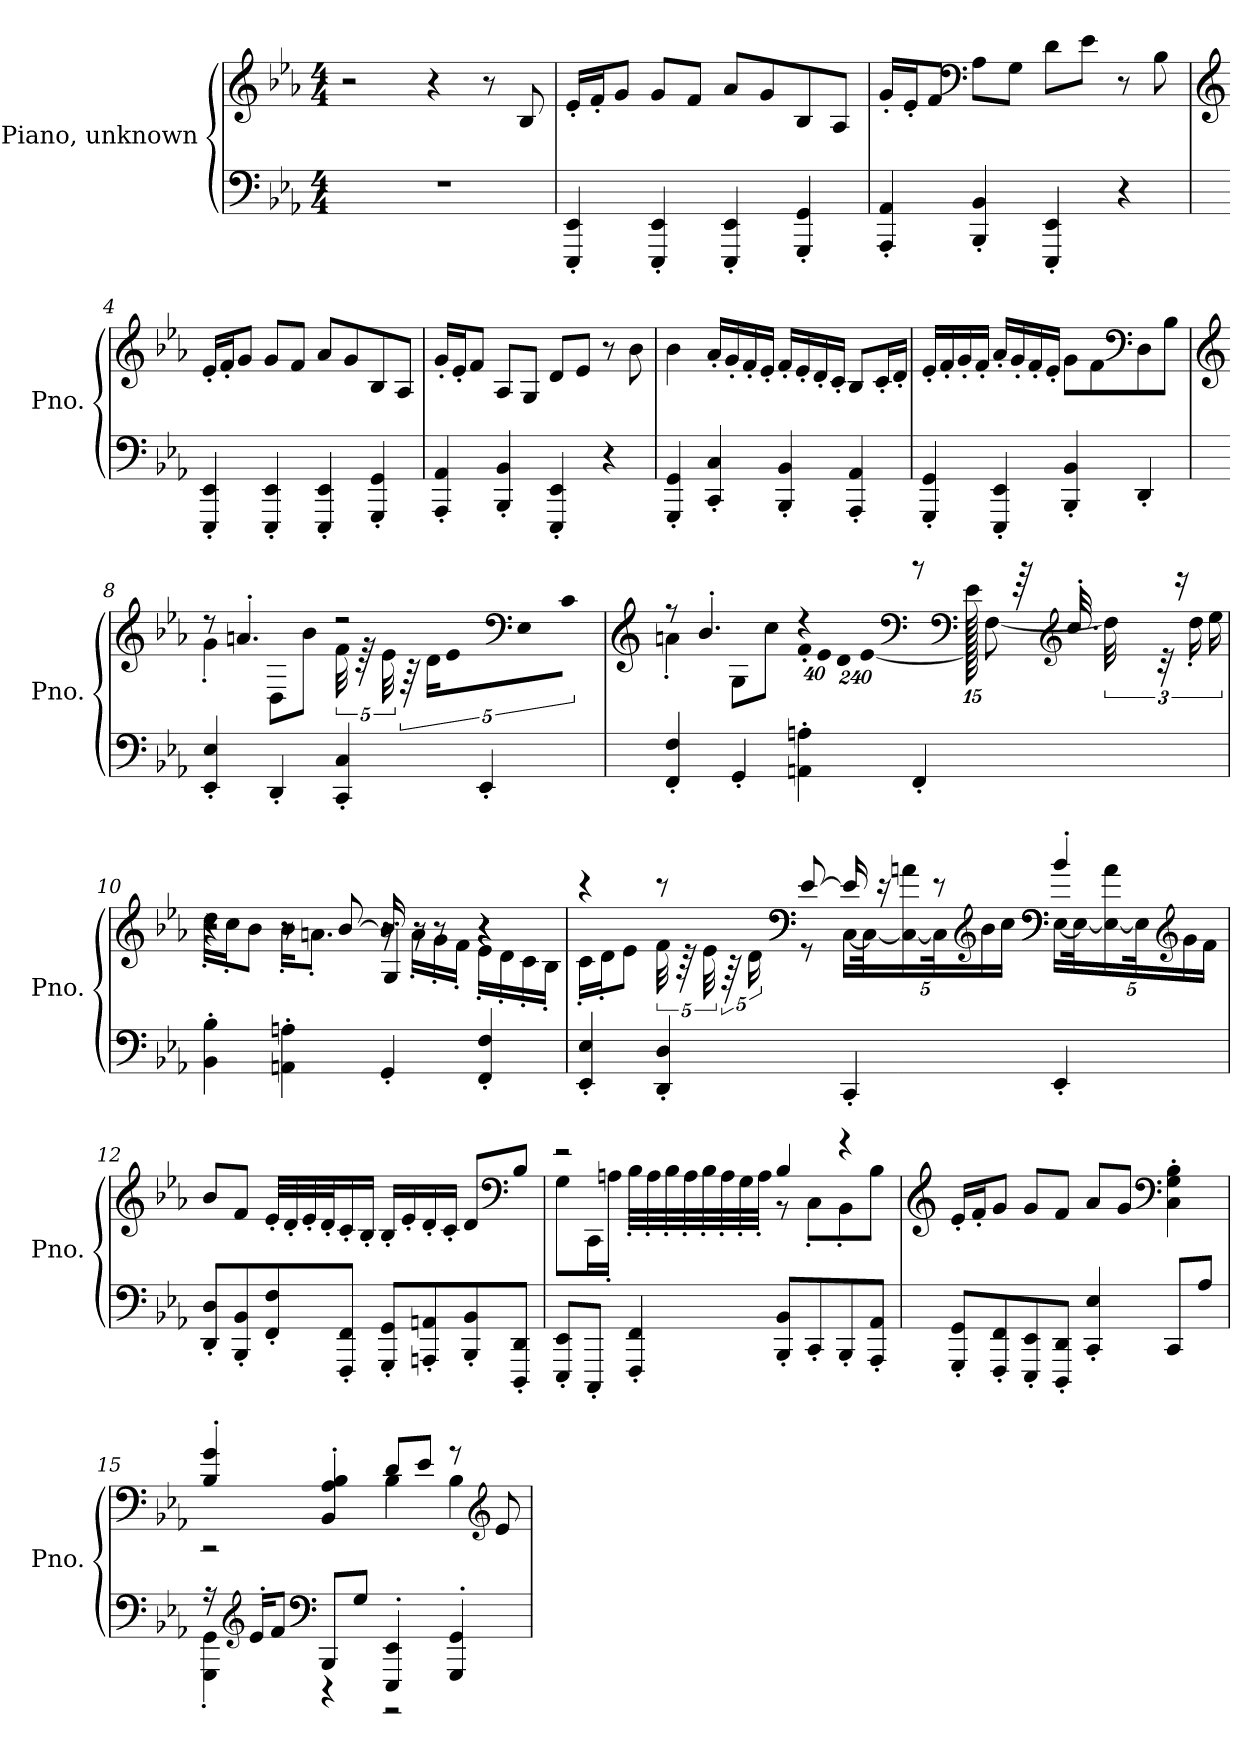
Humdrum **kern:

**kern	**kern
*part1	*part1
*staff2	*staff1
*I"Piano, unknown	*
*I'Pno.	*
*clefF4	*clefG2
*k[b-e-a-]	*k[b-e-a-]
*M4/4	*M4/4
*MM120	*MM120
=1	=1
1r	2r
.	4r
.	8r
.	8B-/
=2	=2
4EEE-/' 4EE-/'	16e-'/LL
.	16f'/J
.	8g/J
4EEE-/' 4EE-/'	8g/L
.	8f/J
4EEE-/' 4EE-/'	8a-/L
.	8g/
4GGG/' 4GG/'	8B-/
.	8A-/J
=3	=3
4AAA-/' 4AA-/'	16g'/LL
.	16e-'/J
.	8f/J
*	*clefF4
4BBB-/' 4BB-/'	8A-\L
.	8G\J
4EEE-/' 4EE-/'	8d\L
.	8e-\J
4r	8r
.	8B-\
=4	=4
*	*clefG2
4EEE-/' 4EE-/'	16e-'/LL
.	16f'/J
.	8g/J
4EEE-/' 4EE-/'	8g/L
.	8f/J
4EEE-/' 4EE-/'	8a-/L
.	8g/
4GGG/' 4GG/'	8B-/
.	8A-/J
!!LO:LB:g=z
=5	=5
4AAA-/' 4AA-/'	16g'/LL
.	16e-'/J
.	8f/J
4BBB-/' 4BB-/'	8A-/L
.	8G/J
4EEE-/' 4EE-/'	8d/L
.	8e-/J
4r	8r
.	8b-\
=6	=6
4GGG/' 4GG/'	4b-\
4CC/' 4C/'	16a-'/LL
.	16g'/
.	16f'/
.	16e-'/JJ
4BBB-/' 4BB-/'	16f'/LL
.	16e-'/
.	16d'/
.	16c'/JJ
4AAA-/' 4AA-/'	8B-/L
.	16c'/L
.	16d'/JJ
=7	=7
4GGG/' 4GG/'	16e-'/LL
.	16f'/
.	16g'/
.	16f'/JJ
4EEE-/' 4EE-/'	16a-'/LL
.	16g'/
.	16f'/
.	16e-'/JJ
4BBB-/' 4BB-/'	8g\L
.	8f\
*	*clefF4
4DD'/	8D\
.	8B-\J
!!LO:LB:g=z
=8	=8
*	*clefG2
*	*^
4EE-/' 4E-/'	8r	4g'\
.	4.an'/	.
4DD'/	.	8D\L
.	.	8b-\J
4CC/' 4C/'	2r	40f\
.	.	80r
.	.	40e-\
.	.	80r
.	.	20d\KL
.	.	8e-\
*	*clefF4	*
4EE-'/	.	8E-\
.	.	8c\J
=9	=9	=9
*	*clefG2	*
4FF/' 4F/'	8r	4an'\
.	4.b-'/	.
4GG'/	.	8G\L
.	.	8cc\J
*	*	*Xbrackettup
!	!	!LO:N:vis=32
4AAn\' 4An\'	4r	640%23f'\LLL
!	!	!LO:N:vis=32
.	.	640%23e-\J
!	!	!LO:N:vis=16
.	.	1920%137d\
.	.	[384%41e-\J
*	*clefF4	*
4FF'/	8r	1920e-\]
.	.	[8F\L
.	64r	.
*	*	*brackettup
.	.	48F\Jkk]
*	*clefG2	*
.	32.cc'/	.
.	.	48r
.	.	24dd'\LL
.	16r	.
.	.	24ee-\JJ
1920ryy	1920ryy	.
!!LO:LB:g=z
=10	=10	=10
*	*	*^
4BB-\' 4B-\'	4r	16dd'\LL	2r
.	.	16cc'\J	.
.	.	8b-\J	.
4AAn\' 4An\'	8r	16b-'\KL	.
.	.	8.an'\J	.
.	[8b-/	.	.
4GG'/	16b-/]	16r	4G'/
.	16r	16a'\LL	.
.	8r	16g'\	.
.	.	16f'\JJ	.
4FF/' 4F/'	4r	16e-'\LL	4r
.	.	16d'\	.
.	.	16c'\	.
.	.	16B-'\JJ	.
*	*	*v	*v
!!LO:LB:g=z
=11	=11	=11
4EE-/' 4E-/'	4r	16c'\LL
.	.	16d'\J
.	.	8e-\J
4DD/' 4D/'	8r	40f\
.	.	80r
.	.	40e-\
.	.	80r
.	.	20d\
*	*clefF4	*
.	[8e-/	8r
*	*	*Xbrackettup
4CC'/	16e-/]	[20C\LL
.	.	40C\K_
.	16r	.
.	.	20C\_ 20an\
.	8r	40C\K]
*	*clefG2	*
.	.	20b-\
.	.	20cc\JJ
*	*clefF4	*
4EE-'/	4b-'/	[20E-\LL
.	.	40E-\K_
.	.	20E-\_ 20a\
.	.	40E-\K]
*	*clefG2	*
.	.	20g\
.	.	20f\JJ
*	*v	*v
!!LO:LB:g=z
=12	=12
8DD/' 8D/'L	8b-/L
8BBB-/' 8BB-/'	8f/J
8FF/' 8F/'	32e-'/LLL
.	32d'/
.	32e-'/
.	32d'/J
8FFF/' 8FF/'J	16c'/
.	16B-'/JJ
8GGG/' 8GG/'L	16B-'/LL
.	16e-'/
8AAAn/' 8AAn/'	16d'/
.	16c'/JJ
8BBB-/' 8BB-/'	8d/L
*	*clefF4
8DDD/' 8DD/'J	8B-/J
=13	=13
*	*^
8EEE-/' 8EE-/'L	2r	8G\L
8CCC'/J	.	16CC\L
.	.	16An'\JJ
4FFF/' 4FF/'	.	32B-'\LLL
.	.	32A'\
.	.	32B-'\
.	.	32A'\
.	.	32B-'\
.	.	32A'\
.	.	32G'\
.	.	32A'\JJJ
8BBB-/' 8BB-/'L	4B-/	8r
8CC'/	.	8C'\L
8BBB-'/	4r	8BB-'\
8AAA-/' 8AA-/'J	.	8B-\J
*	*v	*v
!!LO:PB:g=z
=14	=14
*	*clefG2
8GGG/' 8GG/'L	16e-'/LL
.	16f'/J
8FFF/' 8FF/'	8g/J
8EEE-/' 8EE-/'	8g/L
8DDD/' 8DD/'J	8f/J
4CC/' 4E-/'	8a-/L
.	8g/J
*	*clefF4
8CC/L	4C\' 4G\' 4B-\'
8A-/J	.
=15	=15
*^	*^
16r	4GGG\' 4GG\'	4B-/' 4g/'	2r
*clefG2	*	*	*
16e-'/KL	.	.	.
8f/J	.	.	.
*clefF4	*	*	*
8BBB-/L	4r	4BB-/' 4A-/' 4B-/'	.
8G/J	.	.	.
4EEE-/' 4EE-/'	2r	8d/L	4B-\
.	.	8e-/J	.
4GGG/' 4GG/'	.	8r	4B-\
*	*	*clefG2	*
.	.	8e-/	.
*v	*v	*	*
*	*v	*v
=	=
*-	*-
